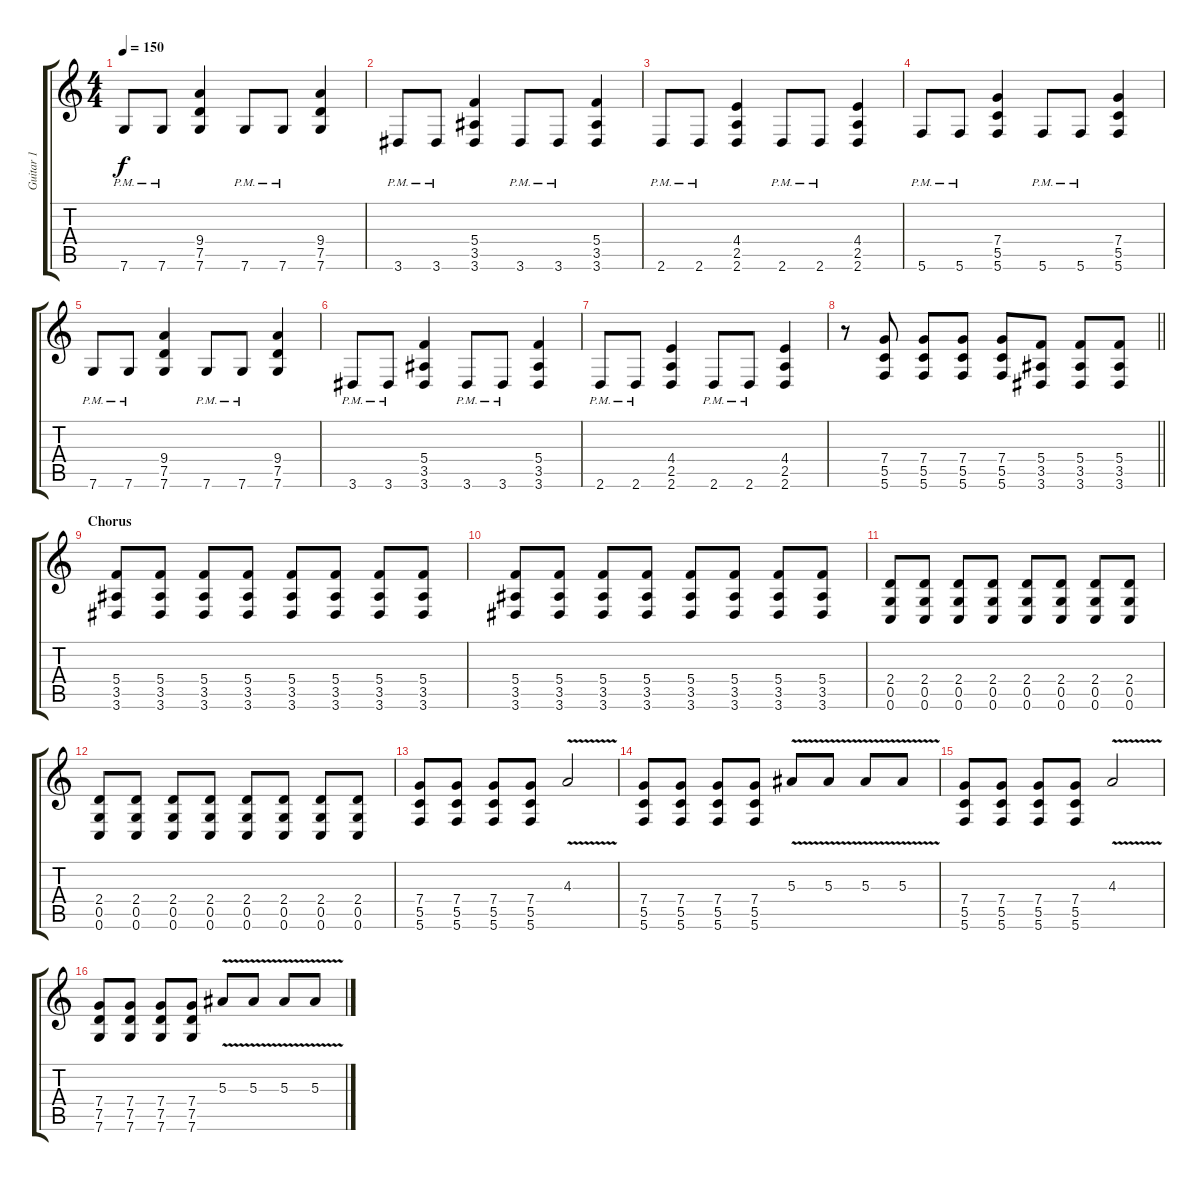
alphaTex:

\track ("Guitar 1" "Guitar 1") {instrument distortionguitar}
\staff {score tabs}
\tuning (D4 A3 F3 C3 G2 C2) {hide}
\ts (4 4)
\tempo 150
\clef g2
\ks c
7.6{pm}.8{dy f} 7.6{pm}.8 (9.4 7.5 7.6).4 7.6{pm}.8 7.6{pm}.8 (9.4 7.5 7.6).4 |
3.6{pm}.8 3.6{pm}.8 (5.4 3.5 3.6).4 3.6{pm}.8 3.6{pm}.8 (5.4 3.5 3.6).4 |
2.6{pm}.8 2.6{pm}.8 (4.4 2.5 2.6).4 2.6{pm}.8 2.6{pm}.8 (4.4 2.5 2.6).4 |
5.6{pm}.8 5.6{pm}.8 (7.4 5.5 5.6).4 5.6{pm}.8 5.6{pm}.8 (7.4 5.5 5.6).4 |
7.6{pm}.8 7.6{pm}.8 (9.4 7.5 7.6).4 7.6{pm}.8 7.6{pm}.8 (9.4 7.5 7.6).4 |
3.6{pm}.8 3.6{pm}.8 (5.4 3.5 3.6).4 3.6{pm}.8 3.6{pm}.8 (5.4 3.5 3.6).4 |
2.6{pm}.8 2.6{pm}.8 (4.4 2.5 2.6).4 2.6{pm}.8 2.6{pm}.8 (4.4 2.5 2.6).4 |
\barLineRight lightlight
r.8 (7.4 5.5 5.6).8 (7.4 5.5 5.6).8 (7.4 5.5 5.6).8 (7.4 5.5 5.6).8 (5.4 3.5 3.6).8 (5.4 3.5 3.6).8 (5.4 3.5 3.6).8 |
\section ("" "Chorus")
(5.4 3.5 3.6).8 (5.4 3.5 3.6).8 (5.4 3.5 3.6).8 (5.4 3.5 3.6).8 (5.4 3.5 3.6).8 (5.4 3.5 3.6).8 (5.4 3.5 3.6).8 (5.4 3.5 3.6).8 |
(5.4 3.5 3.6).8 (5.4 3.5 3.6).8 (5.4 3.5 3.6).8 (5.4 3.5 3.6).8 (5.4 3.5 3.6).8 (5.4 3.5 3.6).8 (5.4 3.5 3.6).8 (5.4 3.5 3.6).8 |
(2.4 0.5 0.6).8 (2.4 0.5 0.6).8 (2.4 0.5 0.6).8 (2.4 0.5 0.6).8 (2.4 0.5 0.6).8 (2.4 0.5 0.6).8 (2.4 0.5 0.6).8 (2.4 0.5 0.6).8 |
(2.4 0.5 0.6).8 (2.4 0.5 0.6).8 (2.4 0.5 0.6).8 (2.4 0.5 0.6).8 (2.4 0.5 0.6).8 (2.4 0.5 0.6).8 (2.4 0.5 0.6).8 (2.4 0.5 0.6).8 |
(7.4 5.5 5.6).8 (7.4 5.5 5.6).8 (7.4 5.5 5.6).8 (7.4 5.5 5.6).8 4.3{v}.2 |
(7.4 5.5 5.6).8 (7.4 5.5 5.6).8 (7.4 5.5 5.6).8 (7.4 5.5 5.6).8 5.3{v}.8 5.3{v}.8 5.3{v}.8 5.3{v}.8 |
(7.4 5.5 5.6).8 (7.4 5.5 5.6).8 (7.4 5.5 5.6).8 (7.4 5.5 5.6).8 4.3{v}.2 |
(7.4 7.5 7.6).8 (7.4 7.5 7.6).8 (7.4 7.5 7.6).8 (7.4 7.5 7.6).8 5.3{v}.8 5.3{v}.8 5.3{v}.8 5.3{v}.8
